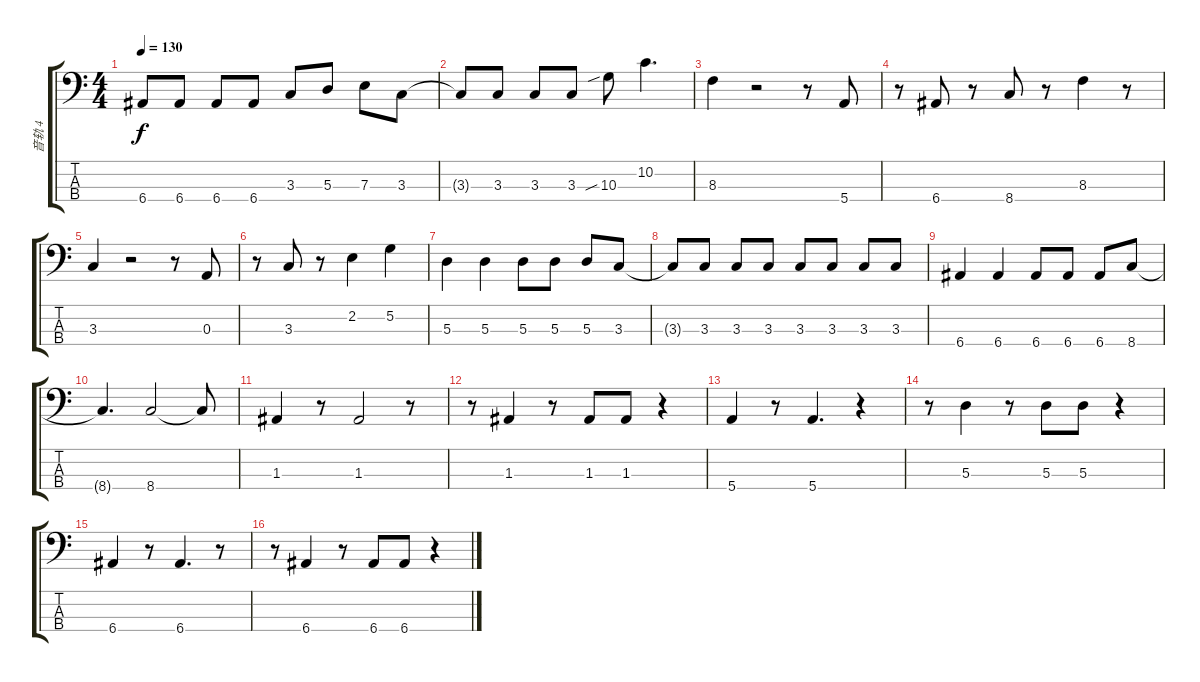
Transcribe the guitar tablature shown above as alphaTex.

\track ("音轨 4" "音轨 4") {instrument electricbassfinger}
\staff {score tabs}
\tuning (G2 D2 A1 E1) {hide}
\ts (4 4)
\tempo 130
\clef f4
\ks c
6.4.8{dy f} 6.4.8 6.4.8 6.4.8 3.3.8 5.3.8 7.3.8 3.3.8 |
3.3{t}.8 3.3.8 3.3.8 3.3.8 10.3{sib}.8 10.2.4{d} |
8.3.4 r.2 r.8 5.4.8 |
r.8 6.4.8 r.8 8.4.8 r.8 8.3.4 r.8 |
3.3.4 r.2 r.8 0.3.8 |
r.8 3.3.8 r.8 2.2.4 5.2.4 |
5.3.4 5.3.4 5.3.8 5.3.8 5.3.8 3.3.8 |
3.3{t}.8 3.3.8 3.3.8 3.3.8 3.3.8 3.3.8 3.3.8 3.3.8 |
6.4.4 6.4.4 6.4.8 6.4.8 6.4.8 8.4.8 |
8.4{t}.4{d} 8.4.2 8.4{t}.8 |
1.3.4 r.8 1.3.2 r.8 |
r.8 1.3.4 r.8 1.3.8 1.3.8 r.4 |
5.4.4 r.8 5.4.4{d} r.4 |
r.8 5.3.4 r.8 5.3.8 5.3.8 r.4 |
6.4.4 r.8 6.4.4{d} r.8 |
r.8 6.4.4 r.8 6.4.8 6.4.8 r.4
